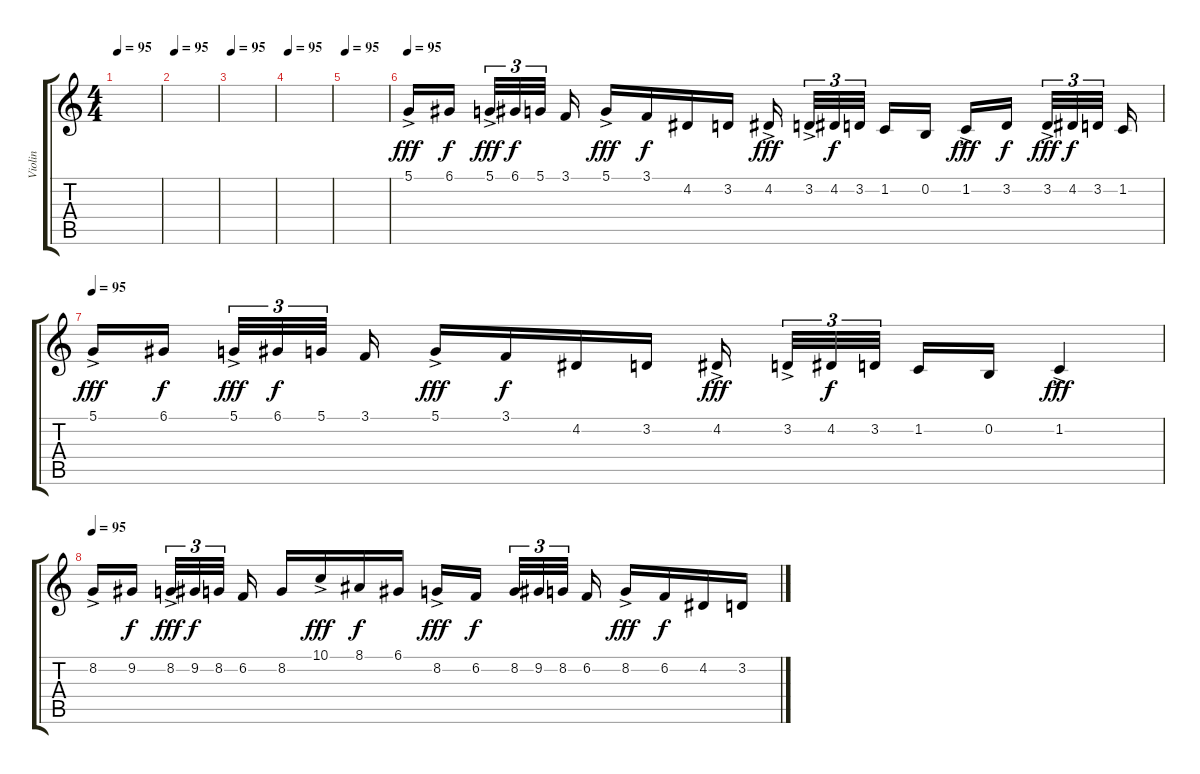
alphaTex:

\track ("Violin" "Violin") {instrument violin}
\staff {score tabs}
\tuning (D4 B3 G3 C3 G2 D2) {hide}
\ts (4 4)
\tempo 95
\clef g2
\ks c
|
\tempo 95
|
\tempo 95
|
\tempo 95
|
\tempo 95
|
\tempo 95
5.1{ac}.16{dy fff} 6.1.16{dy f} 5.1{ac}.32{tu (3 2) dy fff} 6.1.32{tu (3 2) dy f} 5.1.32{tu (3 2)} 3.1.16 5.1{ac}.16{dy fff} 3.1.16{dy f} 4.2.16 3.2.16 4.2{ac}.16{dy fff} 3.2{ac}.32{tu (3 2)} 4.2.32{tu (3 2) dy f} 3.2.32{tu (3 2)} 1.2.16 0.2.16 1.2{ac}.16{dy fff} 3.2.16{dy f} 3.2{ac}.32{tu (3 2) dy fff} 4.2.32{tu (3 2) dy f} 3.2.32{tu (3 2)} 1.2.16 |
\tempo 95
5.1{ac}.16{dy fff} 6.1.16{dy f} 5.1{ac}.32{tu (3 2) dy fff} 6.1.32{tu (3 2) dy f} 5.1.32{tu (3 2)} 3.1.16 5.1{ac}.16{dy fff} 3.1.16{dy f} 4.2.16 3.2.16 4.2{ac}.16{dy fff} 3.2{ac}.32{tu (3 2)} 4.2.32{tu (3 2) dy f} 3.2.32{tu (3 2)} 1.2.16 0.2.16 1.2{ac}.4{dy fff} |
\tempo 95
8.2{ac}.16 9.2.16{dy f} 8.2{ac}.32{tu (3 2) dy fff} 9.2.32{tu (3 2) dy f} 8.2.32{tu (3 2)} 6.2.16 8.2.16 10.1{ac}.16{dy fff} 8.1.16{dy f} 6.1.16 8.2{ac}.16{dy fff} 6.2.16{dy f} 8.2.32{tu (3 2)} 9.2.32{tu (3 2)} 8.2.32{tu (3 2)} 6.2.16 8.2{ac}.16{dy fff} 6.2.16{dy f} 4.2.16 3.2.16
